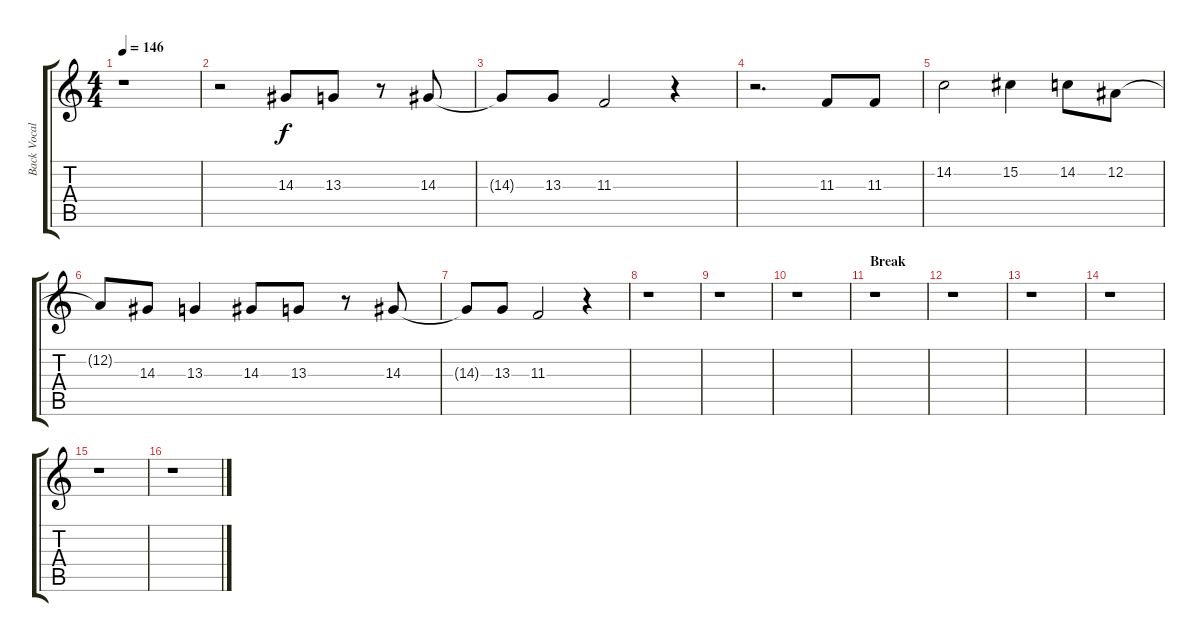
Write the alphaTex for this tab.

\track ("Back Vocal" "Back Vocal") {instrument viola}
\staff {score tabs}
\tuning (Eb4 Bb3 Gb3 Db3 Ab2 Eb2) {hide}
\ts (4 4)
\tempo 146
\clef g2
\ks c
r.1{dy f} |
r.2 14.3.8 13.3.8 r.8 14.3.8 |
14.3{t}.8 13.3.8 11.3.2 r.4 |
r.2{d} 11.3.8 11.3.8 |
14.2.2 15.2.4 14.2.8 12.2.8 |
12.2{t}.8 14.3.8 13.3.4 14.3.8 13.3.8 r.8 14.3.8 |
14.3{t}.8 13.3.8 11.3.2 r.4 |
r.1 |
r.1 |
r.1 |
\section ("" "Break")
r.1 |
r.1 |
r.1 |
r.1 |
r.1 |
r.1
